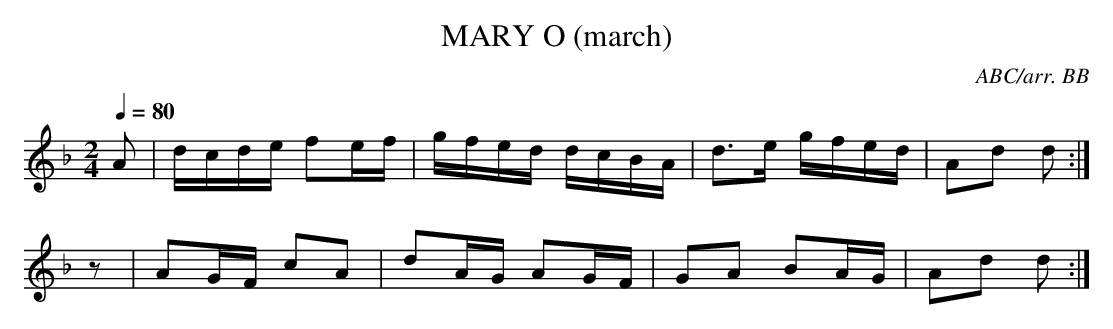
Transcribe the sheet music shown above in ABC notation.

X:1
T:MARY O (march)
C:ABC/arr. BB
Y:"Scotch"
Q:1/4=80
M:2/4
L:1/16
K:Dm
A2|dcde f2ef|gfed dcBA|d3e gfed|A2d2 d2 :|
z2|A2GF c2A2|d2AG A2GF|G2A2 B2AG|A2d2 d2 :|
